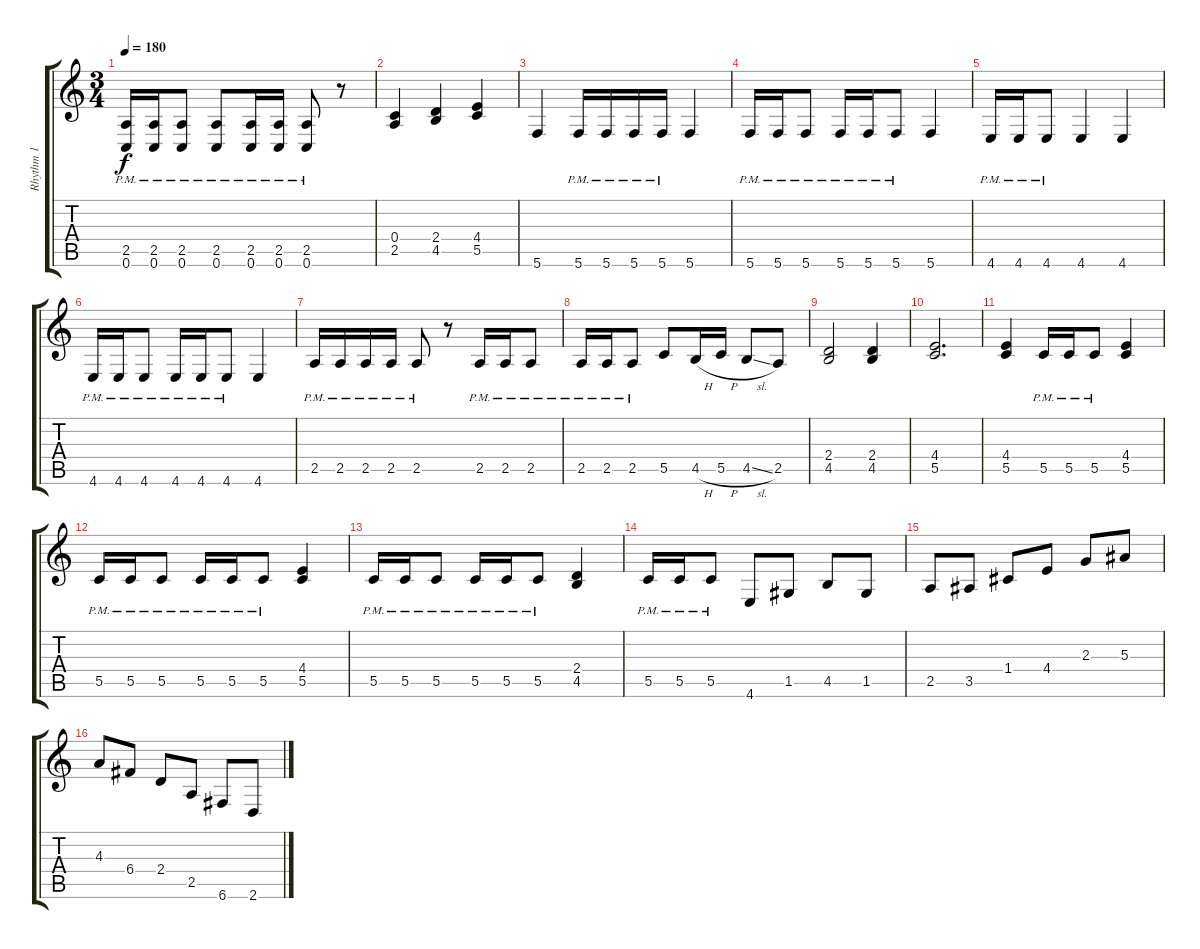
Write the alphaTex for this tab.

\track ("Rhythm 1" "Rhythm 1") {instrument overdrivenguitar}
\staff {score tabs}
\tuning (D4 A3 F3 C3 G2 C2) {hide}
\ts (3 4)
\tempo 180
\clef g2
\ks c
(2.5{pm} 0.6{pm}).16{dy f} (2.5{pm} 0.6{pm}).16 (2.5{pm} 0.6{pm}).8 (2.5{pm} 0.6{pm}).8 (2.5{pm} 0.6{pm}).16 (2.5{pm} 0.6{pm}).16 (2.5{pm} 0.6{pm}).8 r.8 |
(0.4 2.5).4 (2.4 4.5).4 (4.4 5.5).4 |
5.6.4 5.6{pm}.16 5.6{pm}.16 5.6{pm}.16 5.6{pm}.16 5.6.4 |
5.6{pm}.16 5.6{pm}.16 5.6{pm}.8 5.6{pm}.16 5.6{pm}.16 5.6{pm}.8 5.6.4 |
4.6{pm}.16 4.6{pm}.16 4.6{pm}.8 4.6.4 4.6.4 |
4.6{pm}.16 4.6{pm}.16 4.6{pm}.8 4.6{pm}.16 4.6{pm}.16 4.6{pm}.8 4.6.4 |
2.5{pm}.16 2.5{pm}.16 2.5{pm}.16 2.5{pm}.16 2.5{pm}.8 r.8 2.5{pm}.16 2.5{pm}.16 2.5{pm}.8 |
2.5{pm}.16 2.5{pm}.16 2.5{pm}.8 5.5.8 4.5{h}.16 5.5{h}.16 4.5{sl}.8 2.5.8 |
(2.4 4.5).2 (2.4 4.5).4 |
(4.4 5.5).2{d} |
(4.4 5.5).4 5.5{pm}.16 5.5{pm}.16 5.5{pm}.8 (4.4 5.5).4 |
5.5{pm}.16 5.5{pm}.16 5.5{pm}.8 5.5{pm}.16 5.5{pm}.16 5.5{pm}.8 (4.4 5.5).4 |
5.5{pm}.16 5.5{pm}.16 5.5{pm}.8 5.5{pm}.16 5.5{pm}.16 5.5{pm}.8 (2.4 4.5).4 |
5.5{pm}.16 5.5{pm}.16 5.5{pm}.8 4.6.8 1.5.8 4.5.8 1.5.8 |
2.5.8 3.5.8 1.4.8 4.4.8 2.3.8 5.3.8 |
4.3.8 6.4.8 2.4.8 2.5.8 6.6.8 2.6.8
